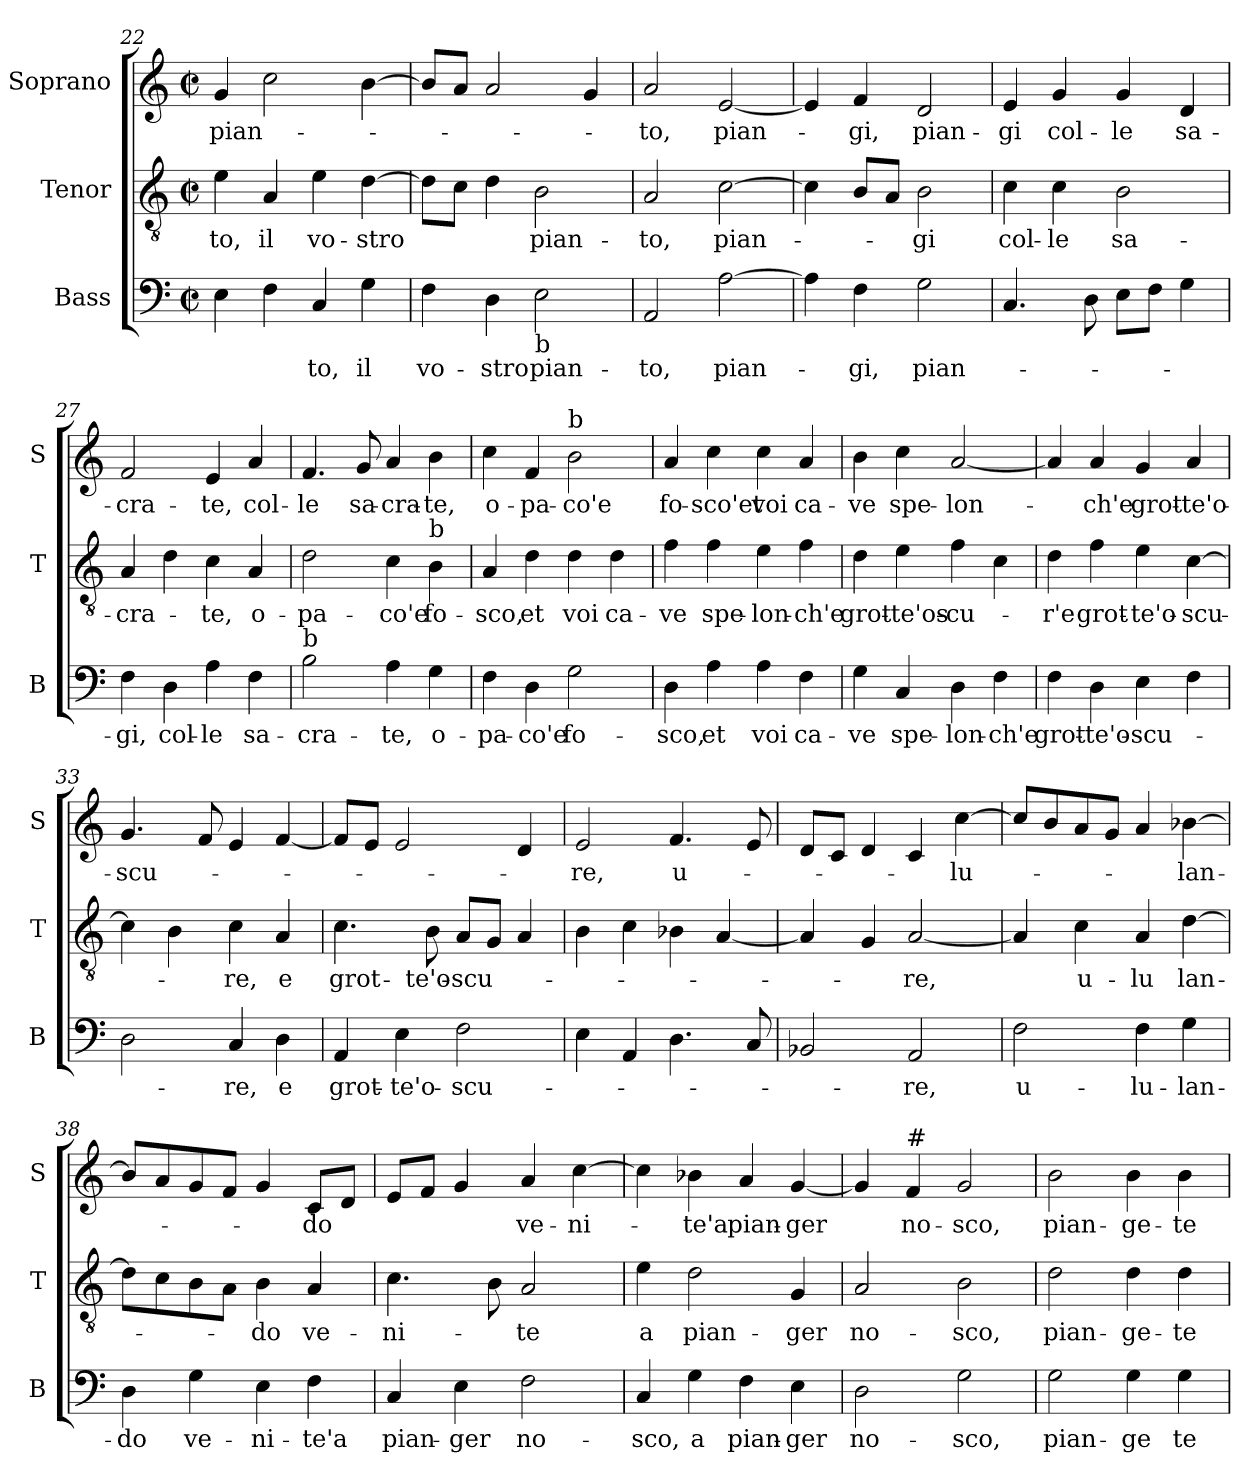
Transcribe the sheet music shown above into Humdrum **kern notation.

**kern	**text	**kern	**text	**kern	**text
*part3	*part3	*part2	*part2	*part1	*part1
*staff3	*staff3	*staff2	*staff2	*staff1	*staff1
*I"Bass	*	*I"Tenor	*	*I"Soprano	*
*I'B	*	*I'T	*	*I'S	*
*clefF4	*	*clefGv2	*	*clefG2	*
*k[]	*	*k[]	*	*k[]	*
*C:	*	*C:	*	*C:	*
*M2/2	*	*M2/2	*	*M2/2	*
*met(c|)	*	*met(c|)	*	*met(c|)	*
=22	=22	=22	=22	=22	=22
!	!	!	!LO:LY:b	!	!LO:LY:b
4E\	.	4e\	-to,	4g/	pian-
!	!	!	!LO:LY:b	!	!
4F\	.	4A/	il	2cc\	.
!	!LO:LY:b	!	!LO:LY:b	!	!
4C/	-to,	4e\	vo-	.	.
!	!LO:LY:b	!	!LO:LY:b	!	!
4G\	il	[4d\	-stro	[4b\	.
=23	=23	=23	=23	=23	=23
!	!LO:LY:b	!	!	!	!
4F\	vo-	8d\L]	.	8b/L]	.
.	.	8c\J	.	8a/J	.
!	!LO:LY:b	!	!	!	!
4D\	-stro	4d\	.	2a/	.
!LO:TX:b:t=b	!	!	!	!	!
!	!LO:LY:b	!	!LO:LY:b	!	!
2E\	pian-	2B\	pian-	.	.
.	.	.	.	4g/	.
=24	=24	=24	=24	=24	=24
!	!LO:LY:b	!	!LO:LY:b	!	!LO:LY:b
2AA/	-to,	2A/	-to,	2a/	-to,
!	!LO:LY:b	!	!LO:LY:b	!	!LO:LY:b
[2A\	pian-	[2c\	pian-	[2e/	pian-
=25	=25	=25	=25	=25	=25
4A\]	.	4c\]	.	4e/]	.
!	!LO:LY:b	!	!	!	!LO:LY:b
4F\	-gi,	8B/L	.	4f/	-gi,
.	.	8A/J	.	.	.
!	!LO:LY:b	!	!LO:LY:b	!	!LO:LY:b
2G\	pian-	2B\	-gi	2d/	pian-
!!LO:LB:g=z
=26	=26	=26	=26	=26	=26
!	!	!	!LO:LY:b	!	!LO:LY:b
4.C/	.	4c\	col-	4e/	-gi
!	!	!	!LO:LY:b	!	!LO:LY:b
.	.	4c\	-le	4g/	col-
8D\	.	.	.	.	.
!	!	!	!LO:LY:b	!	!LO:LY:b
8E\L	.	2B\	sa-	4g/	-le
8F\J	.	.	.	.	.
!	!	!	!	!	!LO:LY:b
4G\	.	.	.	4d/	sa-
=27	=27	=27	=27	=27	=27
!	!LO:LY:b	!	!LO:LY:b	!	!LO:LY:b
4F\	-gi,	4A/	-cra-	2f/	-cra-
!	!LO:LY:b	!	!	!	!
4D\	col-	4d\	.	.	.
!	!LO:LY:b	!	!LO:LY:b	!	!LO:LY:b
4A\	-le	4c\	-te,	4e/	-te,
!	!LO:LY:b	!	!LO:LY:b	!	!LO:LY:b
4F\	sa-	4A/	o-	4a/	col-
=28	=28	=28	=28	=28	=28
!LO:TX:a:t=b	!	!	!	!	!
!	!LO:LY:b	!	!LO:LY:b	!	!LO:LY:b
2B\	-cra-	2d\	-pa-	4.f/	-le
!	!	!	!	!	!LO:LY:b
.	.	.	.	8g/	sa-
!	!LO:LY:b	!	!LO:LY:b	!	!LO:LY:b
4A\	-te,	4c\	-co'e	4a/	-cra-
!	!	!LO:TX:a:t=b	!	!	!
!	!LO:LY:b	!	!LO:LY:b	!	!LO:LY:b
4G\	o-	4B\	fo-	4b\	-te,
=29	=29	=29	=29	=29	=29
!	!LO:LY:b	!	!LO:LY:b	!	!LO:LY:b
4F\	-pa-	4A/	-sco,	4cc\	o-
!	!LO:LY:b	!	!LO:LY:b	!	!LO:LY:b
4D\	-co'e	4d\	et	4f/	-pa-
!	!	!	!	!LO:TX:a:t=b	!
!	!LO:LY:b	!	!LO:LY:b	!	!LO:LY:b
2G\	fo-	4d\	voi	2b\	-co'e
!	!	!	!LO:LY:b	!	!
.	.	4d\	ca-	.	.
=30	=30	=30	=30	=30	=30
!	!LO:LY:b	!	!LO:LY:b	!	!LO:LY:b
4D\	-sco,	4f\	-ve	4a/	fo-
!	!LO:LY:b	!	!LO:LY:b	!	!LO:LY:b
4A\	et	4f\	spe-	4cc\	-sco'et
!	!LO:LY:b	!	!LO:LY:b	!	!LO:LY:b
4A\	voi	4e\	-lon-	4cc\	voi
!	!LO:LY:b	!	!LO:LY:b	!	!LO:LY:b
4F\	ca-	4f\	-ch'e	4a/	ca-
!!LO:LB:g=z
=31	=31	=31	=31	=31	=31
!	!LO:LY:b	!	!LO:LY:b	!	!LO:LY:b
4G\	-ve	4d\	grot-	4b\	-ve
!	!LO:LY:b	!	!LO:LY:b	!	!LO:LY:b
4C/	spe-	4e\	-te'os-	4cc\	spe-
!	!LO:LY:b	!	!LO:LY:b	!	!LO:LY:b
4D\	-lon-	4f\	-cu-	[2a/	-lon-
!	!LO:LY:b	!	!	!	!
4F\	-ch'e	4c\	.	.	.
=32	=32	=32	=32	=32	=32
!	!LO:LY:b	!	!LO:LY:b	!	!
4F\	grot-	4d\	-r'e	4a/]	.
!	!LO:LY:b	!	!LO:LY:b	!	!LO:LY:b
4D\	-te'o-	4f\	grot-	4a/	-ch'e
!	!LO:LY:b	!	!LO:LY:b	!	!LO:LY:b
4E\	-scu-	4e\	-te'o-	4g/	grot-
!	!	!	!LO:LY:b	!	!LO:LY:b
4F\	.	[4c\	-scu-	4a/	-te'o-
=33	=33	=33	=33	=33	=33
!	!	!	!	!	!LO:LY:b
2D\	.	4c\]	.	4.g/	-scu-
.	.	4B\	.	.	.
.	.	.	.	8f/	.
!	!LO:LY:b	!	!LO:LY:b	!	!
4C/	-re,	4c\	-re,	4e/	.
!	!LO:LY:b	!	!LO:LY:b	!	!
4D\	e	4A/	e	[4f/	.
=34	=34	=34	=34	=34	=34
!	!LO:LY:b	!	!LO:LY:b	!	!
4AA/	grot-	4.c\	grot-	8f/L]	.
.	.	.	.	8e/J	.
!	!LO:LY:b	!	!	!	!
4E\	-te'o-	.	.	2e/	.
!	!	!	!LO:LY:b	!	!
.	.	8B\	-te'o-	.	.
!	!LO:LY:b	!	!LO:LY:b	!	!
2F\	-scu-	8A/L	-scu-	.	.
.	.	8G/J	.	.	.
.	.	4A/	.	4d/	.
=35	=35	=35	=35	=35	=35
!	!	!	!	!	!LO:LY:b
4E\	.	4B\	.	2e/	-re,
4AA/	.	4c\	.	.	.
!	!	!	!	!	!LO:LY:b
4.D\	.	4B-X\	.	4.f/	u-
.	.	[4A/	.	.	.
8C/	.	.	.	8e/	.
!!LO:PB:g=z
=36	=36	=36	=36	=36	=36
2BB-X/	.	4A/]	.	8d/L	.
.	.	.	.	8c/J	.
.	.	4G/	.	4d/	.
!	!LO:LY:b	!	!LO:LY:b	!	!
2AA/	-re,	[2A/	-re,	4c/	.
!	!	!	!	!	!LO:LY:b
.	.	.	.	[4cc\	-lu-
=37	=37	=37	=37	=37	=37
!	!LO:LY:b	!	!	!	!
2F\	u-	4A/]	.	8cc/L]	.
.	.	.	.	8b/	.
!	!	!	!LO:LY:b	!	!
.	.	4c\	u-	8a/	.
.	.	.	.	8g/J	.
!	!LO:LY:b	!	!LO:LY:b	!	!
4F\	-lu-	4A/	-lu	4a/	.
!	!LO:LY:b	!	!LO:LY:b	!	!LO:LY:b
4G\	-lan-	[4d\	lan-	[4b-X\	-lan-
=38	=38	=38	=38	=38	=38
!	!LO:LY:b	!	!	!	!
4D\	-do	8d\L]	.	8b-/L]	.
.	.	8c\	.	8a/	.
!	!LO:LY:b	!	!	!	!
4G\	ve-	8B\	.	8g/	.
.	.	8A\J	.	8f/J	.
!	!LO:LY:b	!	!LO:LY:b	!	!
4E\	-ni-	4B\	-do	4g/	.
!	!LO:LY:b	!	!LO:LY:b	!	!LO:LY:b
4F\	-te'a	4A/	ve-	8c/L	-do
.	.	.	.	8d/J	.
=39	=39	=39	=39	=39	=39
!	!LO:LY:b	!	!LO:LY:b	!	!
4C/	pian-	4.c\	-ni-	8e/L	.
.	.	.	.	8f/J	.
!	!LO:LY:b	!	!	!	!
4E\	-ger	.	.	4g/	.
.	.	8B\	.	.	.
!	!LO:LY:b	!	!LO:LY:b	!	!LO:LY:b
2F\	no-	2A/	-te	4a/	ve-
!	!	!	!	!	!LO:LY:b
.	.	.	.	[4cc\	-ni-
=40	=40	=40	=40	=40	=40
!	!LO:LY:b	!	!LO:LY:b	!	!
4C/	-sco,	4e\	a	4cc\]	.
!	!LO:LY:b	!	!LO:LY:b	!	!LO:LY:b
4G\	a	2d\	pian-	4b-X\	-te'a
!	!LO:LY:b	!	!	!	!LO:LY:b
4F\	pian-	.	.	4a/	pian-
!	!LO:LY:b	!	!LO:LY:b	!	!LO:LY:b
4E\	-ger	4G/	-ger	[4g/	-ger
!!LO:LB:g=z
=41	=41	=41	=41	=41	=41
!	!LO:LY:b	!	!LO:LY:b	!	!
2D\	no-	2A/	no-	4g/]	.
!	!	!	!	!LO:TX:a:t=#	!
!	!	!	!	!	!LO:LY:b
.	.	.	.	4f/	no-
!	!LO:LY:b	!	!LO:LY:b	!	!LO:LY:b
2G\	-sco,	2B\	-sco,	2g/	-sco,
=42	=42	=42	=42	=42	=42
!	!LO:LY:b	!	!LO:LY:b	!	!LO:LY:b
2G\	pian-	2d\	pian-	2b\	pian-
!	!LO:LY:b	!	!LO:LY:b	!	!LO:LY:b
4G\	-ge	4d\	-ge-	4b\	-ge-
!	!LO:LY:b	!	!LO:LY:b	!	!LO:LY:b
4G\	te	4d\	-te	4b\	-te
=	=	=	=	=	=
*-	*-	*-	*-	*-	*-
